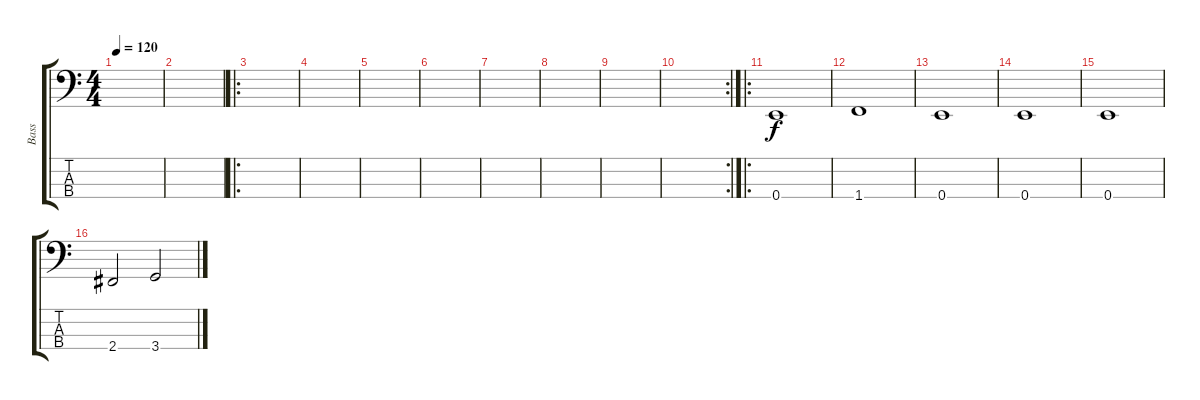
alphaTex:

\track ("Bass" "Bass") {instrument electricbassfinger}
\staff {score tabs}
\tuning (G2 D2 A1 E1) {hide}
\ts (4 4)
\tempo 120
\clef f4
\ks c
|
|
\ro
|
|
|
|
|
|
|
\rc 2
|
\ro
0.4.1 |
1.4.1 |
0.4.1 |
0.4.1 |
0.4.1 |
2.4.2 3.4.2
